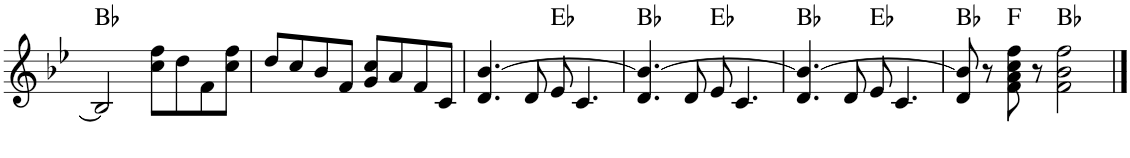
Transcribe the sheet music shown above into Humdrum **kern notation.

**kern	**harte
*part1	*part1
*staff1	*
*I"Piano	*
*I'Pno.	*
!!LO:PB:g=z
*clefG2	*
*k[b-e-]	*
*M4/4	*
=114	=114
2B-/]	Bb:maj
8cc\ 8ff\L	.
8dd\	.
8f\	.
8cc\ 8ff\J	.
=115	=115
8dd/L	.
8cc/	.
8b-/	.
8f/J	.
8g/ 8cc/L	.
8a/	.
8f/	.
8c/J	.
=116	=116
4.d/ [4.b-/	.
8d/	.
8e-/	Eb:maj
4.c/	.
=117	=117
4.d/ 4.b-/_	Bb:maj
8d/	.
8e-/	Eb:maj
4.c/	.
=118	=118
4.d/ 4.b-/_	Bb:maj
8d/	.
8e-/	Eb:maj
4.c/	.
=119	=119
8d/ 8b-/]	Bb:maj
8r	.
8f\ 8a\ 8cc\ 8ff\	F:maj
8r	.
2f\ 2b-\ 2ff\	Bb:maj
==	==
*-	*-
